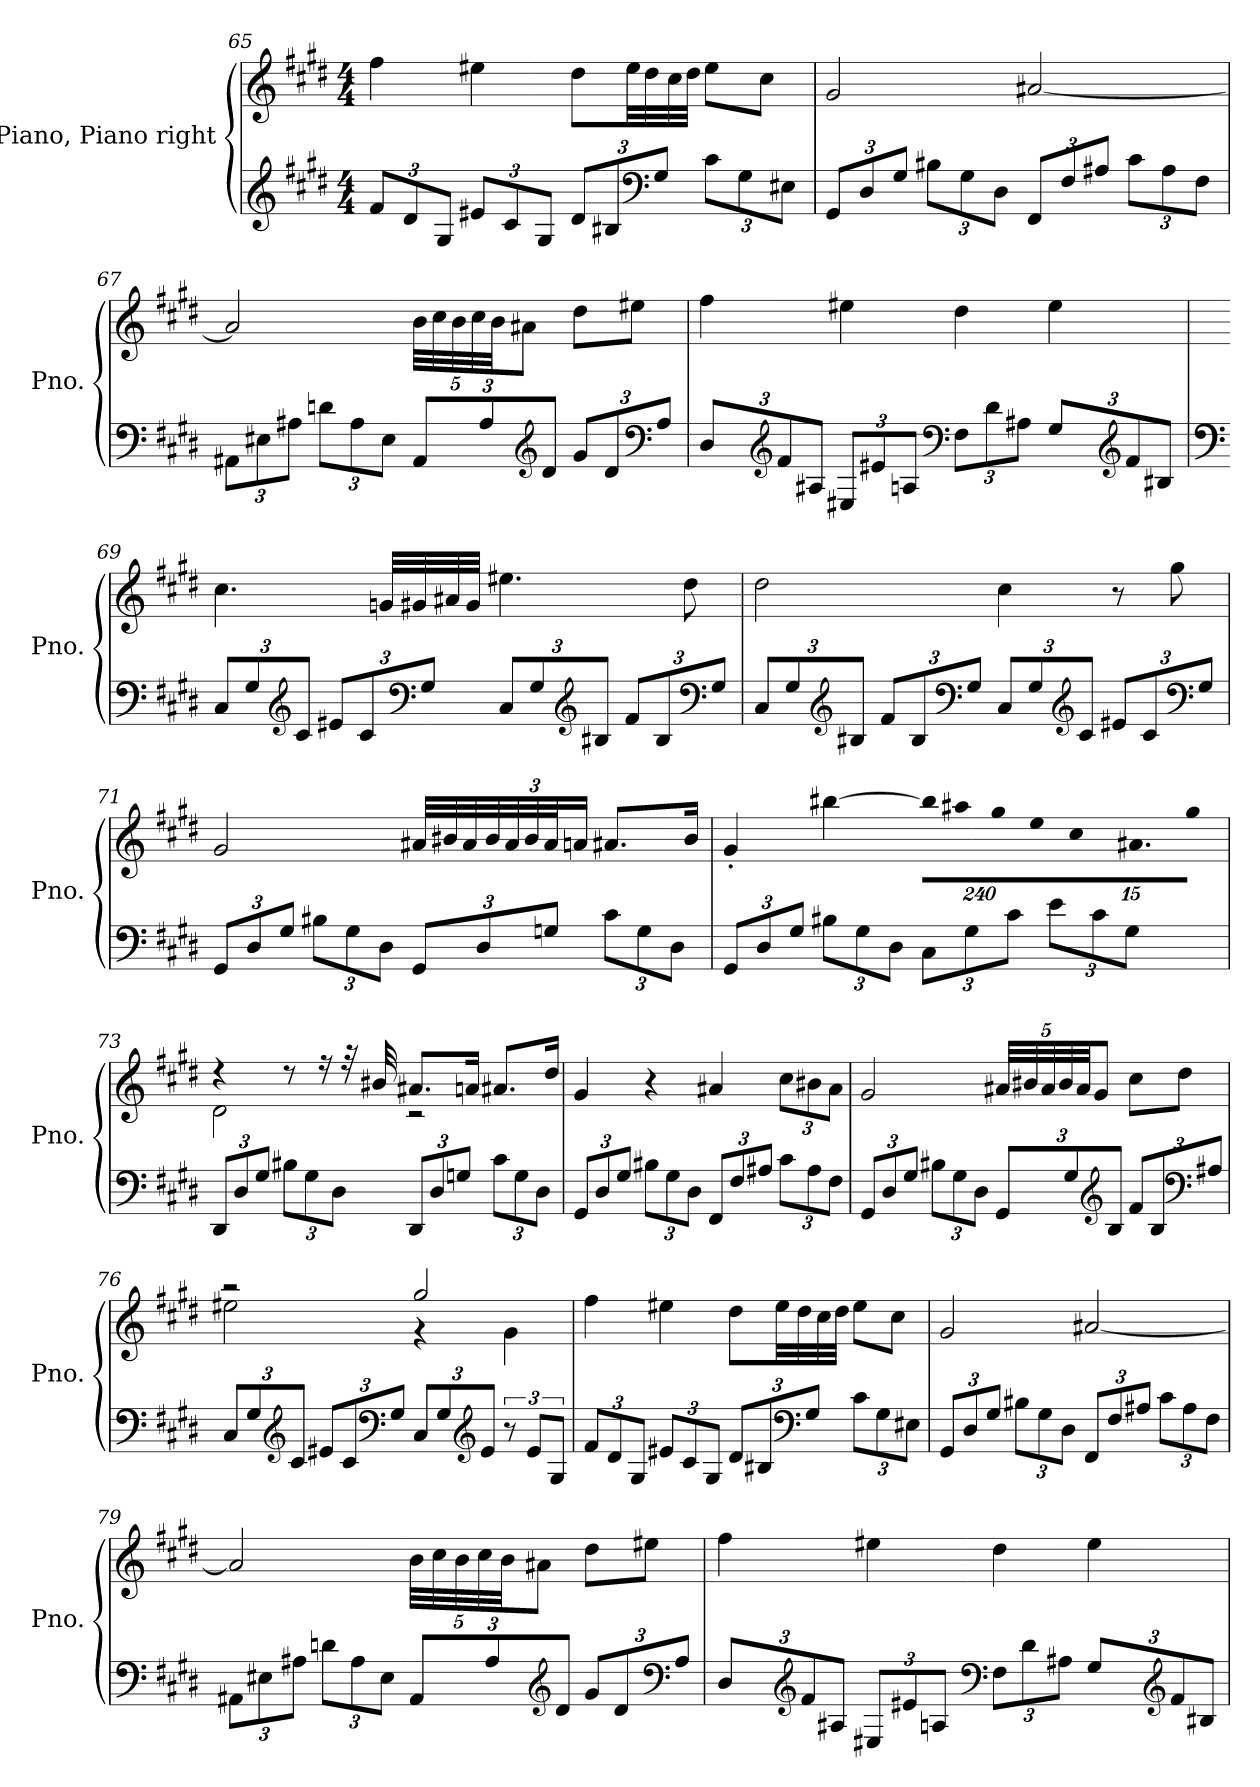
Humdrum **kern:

**kern	**kern
*part1	*part1
*staff2	*staff1
*I"Piano, Piano right	*
*I'Pno.	*
*clefG2	*clefG2
*k[f#c#g#d#]	*k[f#c#g#d#]
*M4/4	*M4/4
*Xbrackettup	*
=65	=65
12f#/L	4ff#\
12d#/	.
12G#/J	.
*	*MM86
12e#X/L	4ee#X\
12c#/	.
12G#/J	.
*	*MM87
12d#/L	8dd#\L
12B#X/	.
.	32ee#\LL
.	32dd#\
*clefF4	*
12G#/J	.
.	32cc#\
.	32dd#\JJJ
12c#\L	8ee#\L
12G#\	.
*	*MM83
.	8cc#\J
12E#X\J	.
!!LO:LB:g=z
=66	=66
12GG#/L	2g#/
12D#/	.
12G#/J	.
12B#X\L	.
12G#\	.
12D#\J	.
*	*MM85
12FF#/L	[2a#X/
12F#/	.
12A#X/J	.
12c#\L	.
12A#\	.
12F#\J	.
=67	=67
12AA#X\L	2a#/]
12E#X\	.
12A#X\J	.
12dn\L	.
12A#\	.
12E#\J	.
*	*Xbrackettup
*	*MM84
12AA#/L	40b\LLL
.	40cc#\
.	40b\
.	40cc#\
12A#/	.
.	40b\JJ
*	*MM88
.	8a#X\J
*clefG2	*
12d/J	.
12g#/L	8dd#\L
12d/	.
*	*MM84
.	8ee#X\J
*clefF4	*
12A#/J	.
!!LO:LB:g=z
=68	=68
*	*MM86
12D#/L	4ff#\
*clefG2	*
12f#/	.
12A#X/J	.
12E#X/L	4ee#X\
12e#X/	.
12An/J	.
*clefF4	*
*	*MM88
12F#\L	4dd#\
12d#\	.
12A#X\J	.
12G#/L	4ee#\
*clefG2	*
12f#/	.
12B#X/J	.
!!LO:LB:g=z
=69	=69
*clefF4	*
12C#/L	4.cc#\
12G#/	.
*clefG2	*
12c#/J	.
12e#X/L	.
12c#/	.
*	*MM77
.	32gn/LLL
.	32g#X/
*clefF4	*
12G#/J	.
.	32a#X/
.	32g#/JJJ
*	*MM83
12C#/L	4.ee#X\
12G#/	.
*clefG2	*
12B#X/J	.
12f#/L	.
12B#/	.
*	*MM73
.	8dd#\
*clefF4	*
12G#/J	.
!!LO:PB:g=z
=70	=70
*	*MM83
12C#/L	2dd#\
12G#/	.
*clefG2	*
12B#X/J	.
12f#/L	.
12B#/	.
*clefF4	*
12G#/J	.
12C#/L	4cc#\
12G#/	.
*clefG2	*
12c#/J	.
12e#X/L	8r
12c#/	.
*	*MM85
.	8gg#\
*clefF4	*
12G#/J	.
=71	=71
*	*MM83
12GG#/L	2g#/
12D#/	.
12G#/J	.
12B#X\L	.
12G#\	.
12D#\J	.
*	*MM88
12GG#/L	32a#X/LLL
*	*MM89
.	32b#X/
*	*MM90
.	32a#/
12D#/	.
*	*MM91
.	32b#/
*	*MM80
.	48a#/
.	48b#/
12Gn/J	48a#/J
*	*MM85
.	16an/JJ
12c#\L	8.a#X/L
12G\	.
12D#\J	.
.	16b#/Jk
!!LO:LB:g=z
=72	=72
*	*MM85
12GG#/L	4g#'/
12D#/	.
12G#/J	.
*	*MM83
12B#X\L	[4bb#X\
12G#\	.
12D#\J	.
*	*MM84
!	!LO:N:vis=16
12C#\L	1920%137bb#\LL]
!	!LO:N:vis=16
.	1920%137aa#X\
12G#\	.
!	!LO:N:vis=16
.	1920%137gg#\
12c#\J	.
!	!LO:N:vis=16
.	1920%137ee\
12e\L	.
.	1920ryy
!	!LO:N:vis=16
.	1920%137cc#\
12c#\	.
!	!LO:N:vis=16.
.	960%103a#X\
12G#\J	.
!	!LO:N:vis=32
.	640%23gg#\JJk
1920ryy	.
=73	=73
*	*MM83
*	*^
12DD#/L	4r	2d#\
12D#/	.	.
12G#/J	.	.
12B#X\L	8r	.
12G#\	.	.
.	16r	.
12D#\J	.	.
.	32r	.
.	32b#X/	.
*	*MM84	*
12DD#/L	8.a#X/L	2r
12D#/	.	.
12Gn/J	.	.
.	16an/Jk	.
12c#\L	8.a#X/L	.
12G\	.	.
12D#\J	.	.
.	16dd#/Jk	.
*	*v	*v
!!LO:LB:g=z
=74	=74
*	*MM85
12GG#/L	4g#/
12D#/	.
12G#/J	.
12B#X\L	4r
12G#\	.
12D#\J	.
12FF#/L	4a#X/
12F#/	.
12A#X/J	.
*	*MM82
12c#\L	12cc#\L
12A#\	12b#X\
12F#\J	12a#\J
=75	=75
12GG#/L	2g#/
12D#/	.
12G#/J	.
12B#X\L	.
12G#\	.
12D#\J	.
*	*MM85
12GG#/L	40a#X/LLL
.	40b#X/
.	40a#/
.	40b#/
12G#/	.
.	40a#/JJ
*	*MM88
.	8g#/J
*clefG2	*
12B#/J	.
12f#/L	8cc#\L
12B#/	.
*	*MM84
.	8dd#\J
*clefF4	*
12A#X/J	.
!!LO:LB:g=z
=76	=76
*	*MM86
*	*^
12C#/L	2r	2ee#X\
12G#/	.	.
*clefG2	*	*
12c#/J	.	.
12e#X/L	.	.
12c#/	.	.
*clefF4	*	*
12G#/J	.	.
*	*MM88	*
12C#/L	2gg#/	4r
12G#/	.	.
*clefG2	*	*
12e#/J	.	.
*brackettup	*	*
12r	.	4g#\
12e#/L	.	.
12G#/J	.	.
*	*v	*v
=77	=77
*Xbrackettup	*
12f#/L	4ff#\
12d#/	.
12G#/J	.
*	*MM86
12e#X/L	4ee#X\
12c#/	.
12G#/J	.
*	*MM87
12d#/L	8dd#\L
12B#X/	.
*	*MM85
.	32ee#\LL
.	32dd#\
*clefF4	*
12G#/J	.
.	32cc#\
.	32dd#\JJJ
12c#\L	8ee#\L
12G#\	.
*	*MM79
.	8cc#\J
12E#X\J	.
!!LO:LB:g=z
=78	=78
*	*MM83
12GG#/L	2g#/
12D#/	.
12G#/J	.
12B#X\L	.
12G#\	.
12D#\J	.
*	*MM85
12FF#/L	[2a#X/
12F#/	.
12A#X/J	.
12c#\L	.
12A#\	.
12F#\J	.
=79	=79
12AA#X\L	2a#/]
12E#X\	.
12A#X\J	.
12dn\L	.
12A#\	.
12E#\J	.
12AA#/L	40b\LLL
.	40cc#\
.	40b\
.	40cc#\
12A#/	.
.	40b\JJ
.	8a#X\J
*clefG2	*
12d/J	.
12g#/L	8dd#\L
12d/	.
*	*MM84
.	8ee#X\J
*clefF4	*
12A#/J	.
!!LO:LB:g=z
=80	=80
*	*MM86
12D#/L	4ff#\
*clefG2	*
12f#/	.
12A#X/J	.
12E#X/L	4ee#X\
12e#X/	.
12An/J	.
*clefF4	*
*	*MM88
12F#\L	4dd#\
12d#\	.
12A#X\J	.
12G#/L	4ee#\
*clefG2	*
12f#/	.
12B#X/J	.
=	=
*-	*-
